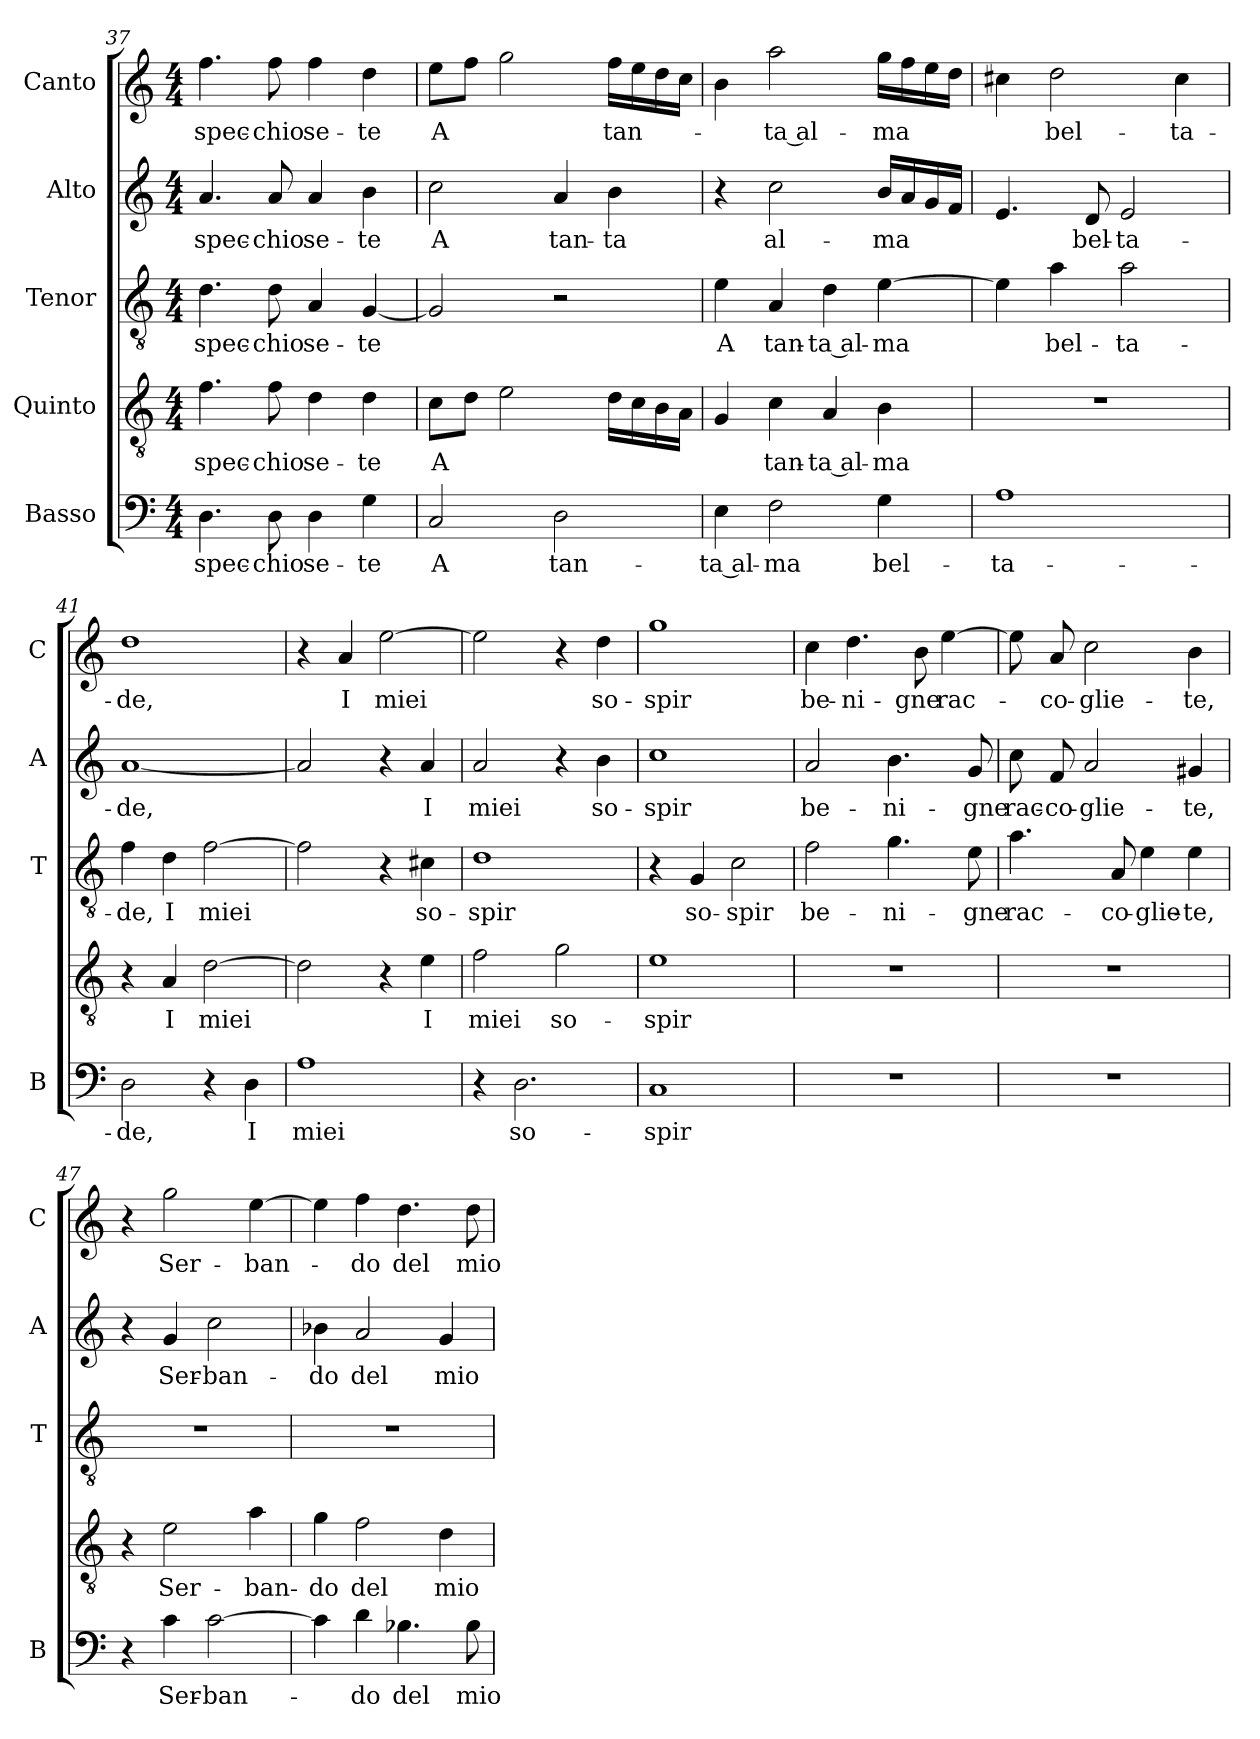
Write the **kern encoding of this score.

**kern	**text	**kern	**text	**kern	**text	**kern	**text	**kern	**text
*part5	*part5	*part4	*part4	*part3	*part3	*part2	*part2	*part1	*part1
*staff5	*staff5	*staff4	*staff4	*staff3	*staff3	*staff2	*staff2	*staff1	*staff1
*I"Basso	*	*I"Quinto	*	*I"Tenor	*	*I"Alto	*	*I"Canto	*
*I'B	*	*	*	*I'T	*	*I'A	*	*I'C	*
*clefF4	*	*clefGv2	*	*clefGv2	*	*clefG2	*	*clefG2	*
*k[]	*	*k[]	*	*k[]	*	*k[]	*	*k[]	*
*C:	*	*C:	*	*C:	*	*C:	*	*C:	*
*M4/4	*	*M4/4	*	*M4/4	*	*M4/4	*	*M4/4	*
=37	=37	=37	=37	=37	=37	=37	=37	=37	=37
!	!LO:LY:b	!	!LO:LY:b	!	!LO:LY:b	!	!LO:LY:b	!	!LO:LY:b
4.D\	spec-	4.f\	spec-	4.d\	spec-	4.a/	spec-	4.ff\	spec-
!	!LO:LY:b	!	!LO:LY:b	!	!LO:LY:b	!	!LO:LY:b	!	!LO:LY:b
8D\	-chio	8f\	-chio	8d\	-chio	8a/	-chio	8ff\	-chio
!	!LO:LY:b	!	!LO:LY:b	!	!LO:LY:b	!	!LO:LY:b	!	!LO:LY:b
4D\	se-	4d\	se-	4A/	se-	4a/	se-	4ff\	se-
!	!LO:LY:b	!	!LO:LY:b	!	!LO:LY:b	!	!LO:LY:b	!	!LO:LY:b
4G\	-te	4d\	-te	[4G/	-te	4b\	-te	4dd\	-te
=38	=38	=38	=38	=38	=38	=38	=38	=38	=38
!	!LO:LY:b	!	!LO:LY:b	!	!	!	!LO:LY:b	!	!LO:LY:b
2C/	A	8c\L	A	2G/]	.	2cc\	A	8ee\L	A
.	.	8d\J	.	.	.	.	.	8ff\J	.
.	.	2e\	.	.	.	.	.	2gg\	.
!	!LO:LY:b	!	!	!	!	!	!LO:LY:b	!	!
2D\	tan-	.	.	2r	.	4a/	tan-	.	.
!	!	!	!	!	!	!	!LO:LY:b	!	!LO:LY:b
.	.	16d\LL	.	.	.	4b\	-ta	16ff\LL	tan-
.	.	16c\	.	.	.	.	.	16ee\	.
.	.	16B\	.	.	.	.	.	16dd\	.
.	.	16A\JJ	.	.	.	.	.	16cc\JJ	.
=39	=39	=39	=39	=39	=39	=39	=39	=39	=39
!	!LO:LY:b	!	!	!	!LO:LY:b	!	!	!	!
4E\	-ta al-	4G/	.	4e\	A	4r	.	4b\	.
!	!LO:LY:b	!	!LO:LY:b	!	!LO:LY:b	!	!LO:LY:b	!	!LO:LY:b
2F\	-ma	4c\	tan-	4A/	tan-	2cc\	al-	2aa\	-ta al-
!	!	!	!LO:LY:b	!	!LO:LY:b	!	!	!	!
.	.	4A/	-ta al-	4d\	-ta al-	.	.	.	.
!	!LO:LY:b	!	!LO:LY:b	!	!LO:LY:b	!	!LO:LY:b	!	!LO:LY:b
4G\	bel-	4B\	-ma	[4e\	-ma	16b/LL	-ma	16gg\LL	-ma
.	.	.	.	.	.	16a/	.	16ff\	.
.	.	.	.	.	.	16g/	.	16ee\	.
.	.	.	.	.	.	16f/JJ	.	16dd\JJ	.
!!LO:PB:g=z
=40	=40	=40	=40	=40	=40	=40	=40	=40	=40
!	!LO:LY:b	!	!	!	!	!	!	!	!
1A	-ta-	1r	.	4e\]	.	4.e/	.	4cc#X\	.
!	!	!	!	!	!LO:LY:b	!	!	!	!LO:LY:b
.	.	.	.	4a\	bel-	.	.	2dd\	bel-
!	!	!	!	!	!	!	!LO:LY:b	!	!
.	.	.	.	.	.	8d/	bel-	.	.
!	!	!	!	!	!LO:LY:b	!	!LO:LY:b	!	!
.	.	.	.	2a\	-ta-	2e/	-ta-	.	.
!	!	!	!	!	!	!	!	!	!LO:LY:b
.	.	.	.	.	.	.	.	4cc#\	-ta-
=41	=41	=41	=41	=41	=41	=41	=41	=41	=41
!	!LO:LY:b	!	!	!	!LO:LY:b	!	!LO:LY:b	!	!LO:LY:b
2D\	-de,	4r	.	4f\	-de,	[1a	-de,	1dd	-de,
!	!	!	!LO:LY:b	!	!LO:LY:b	!	!	!	!
.	.	4A/	I	4d\	I	.	.	.	.
!	!	!	!LO:LY:b	!	!LO:LY:b	!	!	!	!
4r	.	[2d\	miei	[2f\	miei	.	.	.	.
!	!LO:LY:b	!	!	!	!	!	!	!	!
4D\	I	.	.	.	.	.	.	.	.
=42	=42	=42	=42	=42	=42	=42	=42	=42	=42
!	!LO:LY:b	!	!	!	!	!	!	!	!
1A	miei	2d\]	.	2f\]	.	2a/]	.	4r	.
!	!	!	!	!	!	!	!	!	!LO:LY:b
.	.	.	.	.	.	.	.	4a/	I
!	!	!	!	!	!	!	!	!	!LO:LY:b
.	.	4r	.	4r	.	4r	.	[2ee\	miei
!	!	!	!LO:LY:b	!	!LO:LY:b	!	!LO:LY:b	!	!
.	.	4e\	I	4c#X\	so-	4a/	I	.	.
=43	=43	=43	=43	=43	=43	=43	=43	=43	=43
!	!	!	!LO:LY:b	!	!LO:LY:b	!	!LO:LY:b	!	!
4r	.	2f\	miei	1d	-spir	2a/	miei	2ee\]	.
!	!LO:LY:b	!	!	!	!	!	!	!	!
2.D\	so-	.	.	.	.	.	.	.	.
!	!	!	!LO:LY:b	!	!	!	!	!	!
.	.	2g\	so-	.	.	4r	.	4r	.
!	!	!	!	!	!	!	!LO:LY:b	!	!LO:LY:b
.	.	.	.	.	.	4b\	so-	4dd\	so-
=44	=44	=44	=44	=44	=44	=44	=44	=44	=44
!	!LO:LY:b	!	!LO:LY:b	!	!	!	!LO:LY:b	!	!LO:LY:b
1C	-spir	1e	-spir	4r	.	1cc	-spir	1gg	-spir
!	!	!	!	!	!LO:LY:b	!	!	!	!
.	.	.	.	4G/	so-	.	.	.	.
!	!	!	!	!	!LO:LY:b	!	!	!	!
.	.	.	.	2c\	-spir	.	.	.	.
=45	=45	=45	=45	=45	=45	=45	=45	=45	=45
!	!	!	!	!	!LO:LY:b	!	!LO:LY:b	!	!LO:LY:b
1r	.	1r	.	2f\	be-	2a/	be-	4cc\	be-
!	!	!	!	!	!	!	!	!	!LO:LY:b
.	.	.	.	.	.	.	.	4.dd\	-ni-
!	!	!	!	!	!LO:LY:b	!	!LO:LY:b	!	!
.	.	.	.	4.g\	-ni-	4.b\	-ni-	.	.
!	!	!	!	!	!	!	!	!	!LO:LY:b
.	.	.	.	.	.	.	.	8b\	-gne
!	!	!	!	!	!	!	!	!	!LO:LY:b
.	.	.	.	.	.	.	.	[4ee\	rac-
!	!	!	!	!	!LO:LY:b	!	!LO:LY:b	!	!
.	.	.	.	8e\	-gne	8g/	-gne	.	.
=46	=46	=46	=46	=46	=46	=46	=46	=46	=46
!	!	!	!	!	!LO:LY:b	!	!LO:LY:b	!	!
1r	.	1r	.	4.a\	rac-	8cc\	rac-	8ee\]	.
!	!	!	!	!	!	!	!LO:LY:b	!	!LO:LY:b
.	.	.	.	.	.	8f/	-co-	8a/	-co-
!	!	!	!	!	!	!	!LO:LY:b	!	!LO:LY:b
.	.	.	.	.	.	2a/	-glie-	2cc\	-glie-
!	!	!	!	!	!LO:LY:b	!	!	!	!
.	.	.	.	8A/	-co-	.	.	.	.
!	!	!	!	!	!LO:LY:b	!	!	!	!
.	.	.	.	4e\	-glie-	.	.	.	.
!	!	!	!	!	!LO:LY:b	!	!LO:LY:b	!	!LO:LY:b
.	.	.	.	4e\	-te,	4g#X/	-te,	4b\	-te,
!!LO:LB:g=z
=47	=47	=47	=47	=47	=47	=47	=47	=47	=47
4r	.	4r	.	1r	.	4r	.	4r	.
!	!LO:LY:b	!	!LO:LY:b	!	!	!	!LO:LY:b	!	!LO:LY:b
4c\	Ser-	2e\	Ser-	.	.	4g/	Ser-	2gg\	Ser-
!	!LO:LY:b	!	!	!	!	!	!LO:LY:b	!	!
[2c\	-ban-	.	.	.	.	2cc\	-ban-	.	.
!	!	!	!LO:LY:b	!	!	!	!	!	!LO:LY:b
.	.	4a\	-ban-	.	.	.	.	[4ee\	-ban-
=48	=48	=48	=48	=48	=48	=48	=48	=48	=48
!	!	!	!LO:LY:b	!	!	!	!LO:LY:b	!	!
4c\]	.	4g\	-do	1r	.	4b-X\	-do	4ee\]	.
!	!LO:LY:b	!	!LO:LY:b	!	!	!	!LO:LY:b	!	!LO:LY:b
4d\	-do	2f\	del	.	.	2a/	del	4ff\	-do
!	!LO:LY:b	!	!	!	!	!	!	!	!LO:LY:b
4.B-X\	del	.	.	.	.	.	.	4.dd\	del
!	!	!	!LO:LY:b	!	!	!	!LO:LY:b	!	!
.	.	4d\	mio	.	.	4g/	mio	.	.
!	!LO:LY:b	!	!	!	!	!	!	!	!LO:LY:b
8B-\	mio	.	.	.	.	.	.	8dd\	mio
=	=	=	=	=	=	=	=	=	=
*-	*-	*-	*-	*-	*-	*-	*-	*-	*-
